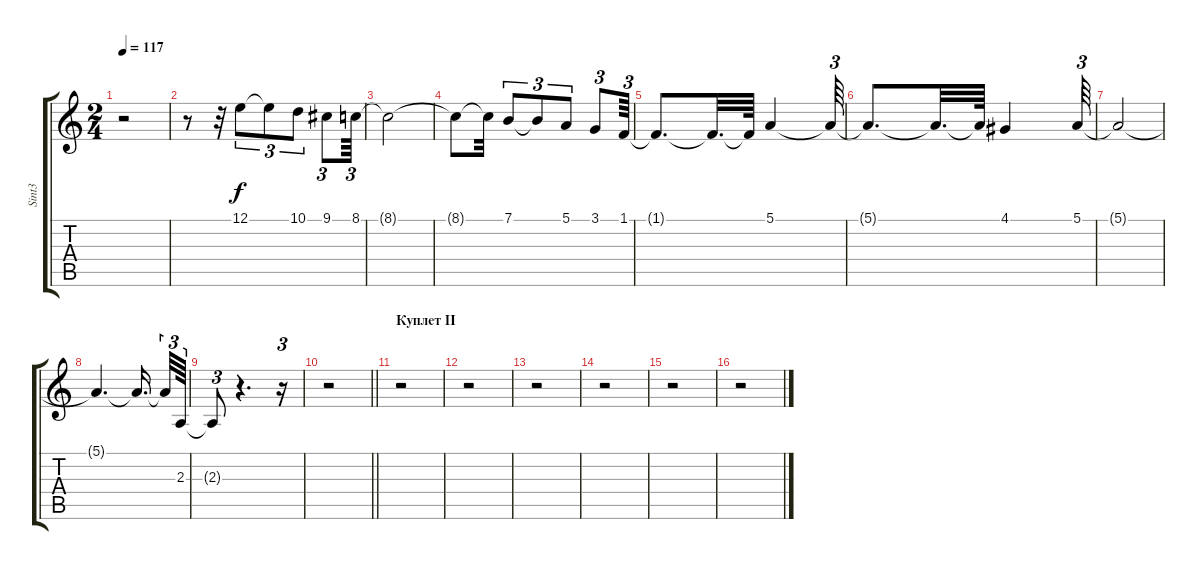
\track ("Sint3" "Sint3") {instrument lead1square}
\staff {score tabs}
\tuning (E4 B3 G3 D3 A2 E2) {hide}
\ts (2 4)
\tempo 117
\clef g2
\ks c
r.2{dy f} |
r.8 r.32 12.1.8{tu (3 2)} 12.1{t}.8{tu (3 2)} 10.1.8{tu (3 2)} 9.1.8{tu (3 2)} 8.1.64{tu (3 2)} |
8.1{t}.2 |
8.1{t}.8 8.1{t}.32 7.1.8{tu (3 2)} 7.1{t}.8{tu (3 2)} 5.1.8{tu (3 2)} 3.1.8{tu (3 2)} 1.1.64{tu (3 2)} |
1.1{t}.8{d} 1.1{t}.32{d} 1.1{t}.64 5.1.4 5.1{t}.64{tu (3 2)} |
5.1{t}.8{d} 5.1{t}.32{d} 5.1{t}.64 4.1.4 5.1.64{tu (3 2)} |
5.1{t}.2 |
5.1{t}.4{d} 5.1{t}.16{d beam splitsecondary} 5.1{t}.32{tu (3 2)} 2.3.64{tu (3 2)} |
2.3{t}.8{tu (3 2)} r.4{d} r.16{tu (3 2)} |
\barLineRight lightlight
r.2 |
\section ("" "Куплет II")
r.2 |
r.2 |
r.2 |
r.2 |
r.2 |
r.2
